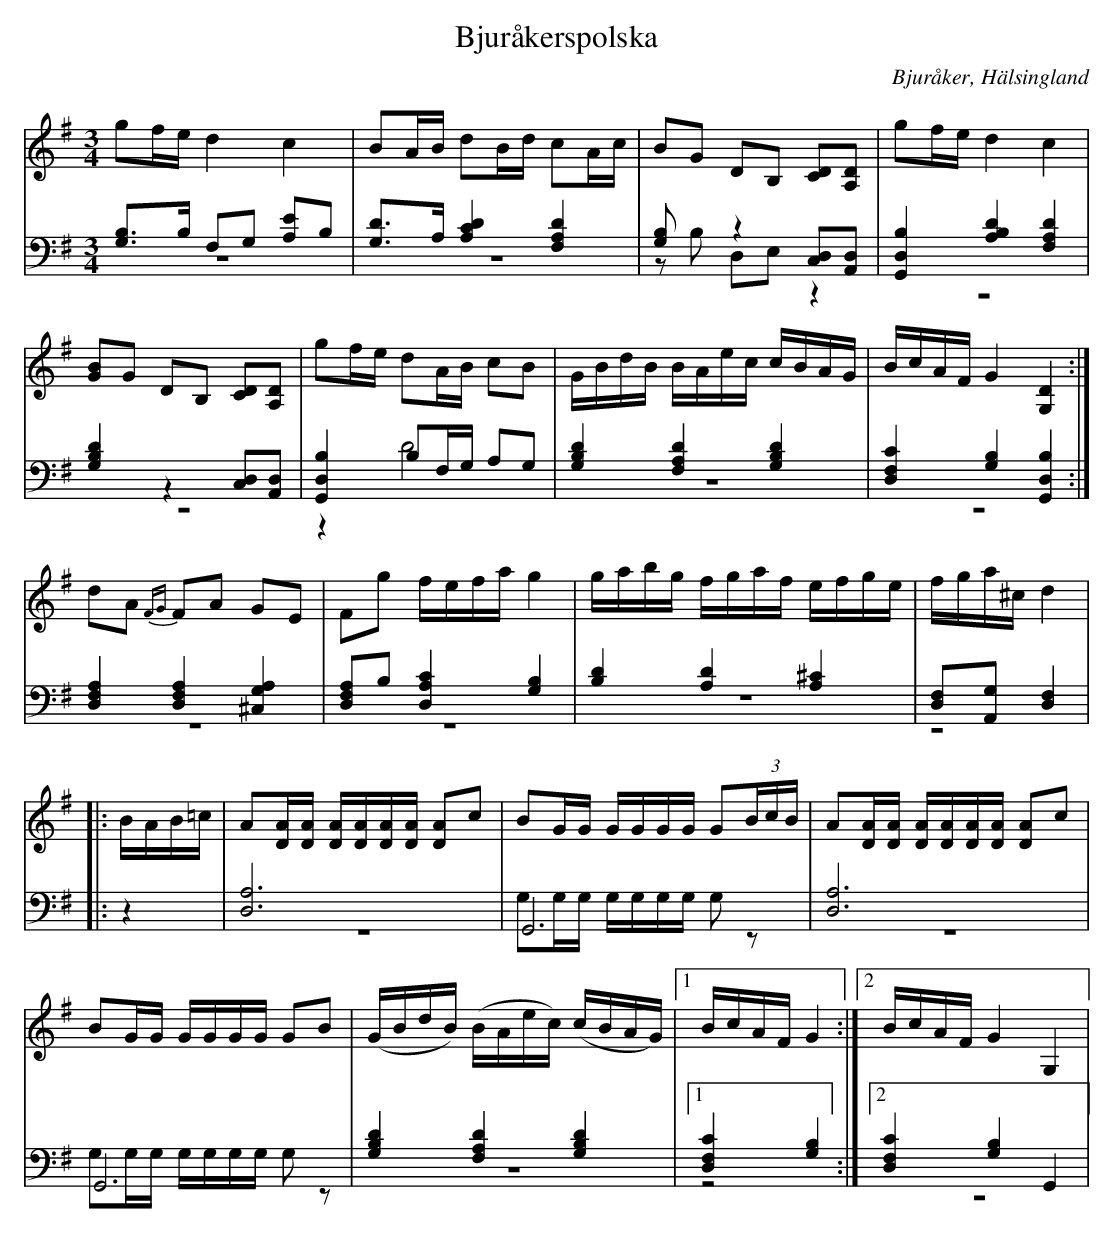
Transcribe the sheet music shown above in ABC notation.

X:1
T: Bjuråkerspolska
O: Bjuråker, Hälsingland
M: 3/4
L: 1/8
K: G
V:1
V:2
V:3 merge
V:1
gf/e/ d2 c2|BA/B/ dB/d/ cA/c/| BG DB, [CD][A,D]|gf/e/ d2 c2|
[GB]G DB, [CD][A,D] |gf/e/ dA/B/ cB|G/B/d/B/ B/A/e/c/ c/B/A/G/|B/c/A/F/ G2 [G,2D2]:|
dA {FG}FA GE|Fg f/e/f/a/ g2|g/a/b/g/ f/g/a/f/ e/f/g/e/ |f/g/a/^c/ d2 |
|:B/A/B/=c/|A[D/A/][D/A/] [D/A/][D/A/][D/A/][D/A/] [DA]c|BG/G/ G/G/G/G/ G(3B/c/B/|A[D/A/][D/A/] [D/A/][D/A/][D/A/][D/A/] [DA]c|
BG/G/ G/G/G/G/ GB|(G/B/d/B/) (B/A/e/c/) (c/B/A/G/)|1 B/c/A/F/ G2:|2 B/c/A/F/ G2 G,2|
V:2 clef=bass
[G,B,]>B, F,G, [A,E]B,|[G,D]>A, [A,2C2D2] [F,2A,2 D2]|[G,2B,] z2 [C,D,][A,,D,]|[G,,2D,2B,2] [A,2B,2D2] [F,2A,2 D2]|
[G,2B,2D2] z2 [C,D,][A,,D,]|[G,,2D,2B,2] B,F,/G,/ A,G,|[G,2B,2D2] [F,2A,2 D2] [G,2B,2D2]|[D,2F,2C2] [G,2B,2][G,,2D,2B,2]:|
[D,2F,2A,2] [D,2F,2A,2] [^C,2G,2A,2]|[D,F,A,]B, [D,2A,2C2] [G,2B,2]|[B,2D2] [A,2D2] [A,2^C2]|[D,F,][A,,G,] [D,2F,2]|
|:z2|[D,6A,6]|G,,6|[D,6A,6]|
G,,6|[G,2B,2D2] [F,2A,2 D2] [G,2B,2D2]|1 [D,2F,2C2] [G,2B,2] :|2 [D,2F,2C2] [G,2B,2] G,,2|
V:3  clef=bass
z6|z6|zB, D,E, z2|z6|
z6 |z2 D4|z6|z6:|
z6|z6|z6|z4|
|:z2|z6|G,G,/G,/ G,/G,/G,/G,/ G,z|z6 |
G,G,/G,/ G,/G,/G,/G,/ G,z|z6|1 z4:|2 z6|
